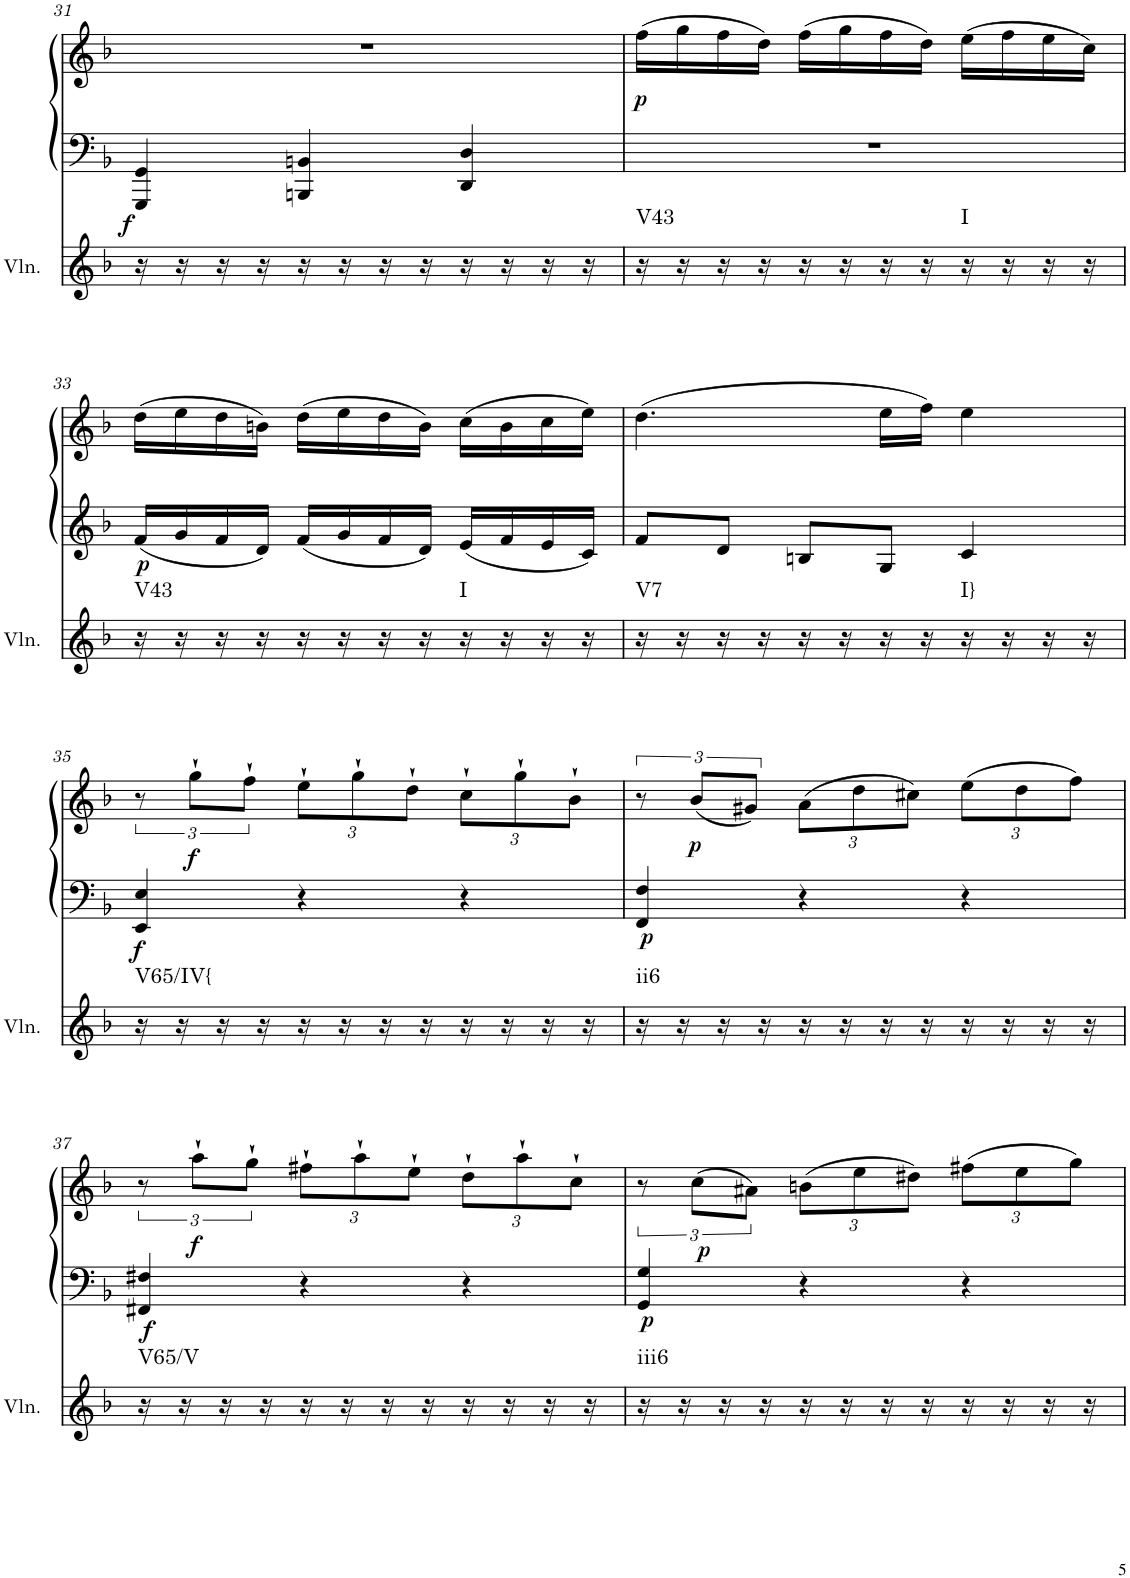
**kern	**harte	**kern	**kern	**dynam
*part2	*part2	*part1	*part1	*part1
*staff3	*	*staff2	*staff1	*staff1/2
*I"Violin	*	*I"Klavier linke Hand	*	*
*I'Vln.	*	*	*	*
!!LO:PB:g=z
*clefG2	*	*clefF4	*clefG2	*
*k[b-]	*	*k[b-]	*k[b-]	*
*M3/4	*	*M3/4	*M3/4	*
=31	=31	=31	=31	=31
!	!	!	!	!LO:DY:b=2
16r	.	4GGG/ 4GG/	2.r	f
16r	.	.	.	.
16r	.	.	.	.
16r	.	.	.	.
16r	.	4BBBn/ 4BBn/	.	.
16r	.	.	.	.
16r	.	.	.	.
16r	.	.	.	.
16r	.	4DD/ 4D/	.	.
16r	.	.	.	.
16r	.	.	.	.
16r	.	.	.	.
=32	=32	=32	=32	=32
!	!LO:H:kt=V43	!	!	!LO:DY:b
16r	N	2.r	(16ff\LL	p
16r	.	.	16gg\	.
16r	.	.	16ff\	.
16r	.	.	16dd\JJ)	.
16r	.	.	(16ff\LL	.
16r	.	.	16gg\	.
16r	.	.	16ff\	.
16r	.	.	16dd\JJ)	.
!	!LO:H:kt=I	!	!	!
16r	N	.	(16ee\LL	.
16r	.	.	16ff\	.
16r	.	.	16ee\	.
16r	.	.	16cc\JJ)	.
!!LO:LB:g=z
=33	=33	=33	=33	=33
!	!LO:H:kt=V43	!	!	!LO:DY:b=2
16r	N	16f/LL	(16dd\LL	p
16r	.	16g/	16ee\	.
16r	.	16f/	16dd\	.
16r	.	16d/JJ	16bn\JJ)	.
16r	.	16f/LL	(16dd\LL	.
16r	.	16g/	16ee\	.
16r	.	16f/	16dd\	.
16r	.	16d/JJ	16b\JJ)	.
!	!LO:H:kt=I	!	!	!
16r	N	16e/LL	(16cc\LL	.
16r	.	16f/	16b\	.
16r	.	16e/	16cc\	.
16r	.	16c/JJ	16ee\JJ)	.
=34	=34	=34	=34	=34
!	!LO:H:kt=V7	!	!	!
16r	N	8f/L	(4.dd\	.
16r	.	.	.	.
16r	.	8d/J	.	.
16r	.	.	.	.
16r	.	8Bn/L	.	.
16r	.	.	.	.
16r	.	8G/J	16ee\LL	.
16r	.	.	16ff\JJ)	.
!	!LO:H:kt=I}	!	!	!
16r	N	4c/	4ee\	.
16r	.	.	.	.
16r	.	.	.	.
16r	.	.	.	.
!!LO:LB:g=z
=35	=35	=35	=35	=35
!	!LO:H:kt=V65/IV{	!	!	!LO:DY:b=2
16r	N	4EE/ 4E/	12r	f
16r	.	.	.	.
!	!	!	!	!LO:DY:b
.	.	.	12gg`\L	f
16r	.	.	.	.
.	.	.	12ff`\J	.
16r	.	.	.	.
*	*	*	*Xbrackettup	*
16r	.	4r	12ee`\L	.
16r	.	.	.	.
.	.	.	12gg`\	.
16r	.	.	.	.
.	.	.	12dd`\J	.
16r	.	.	.	.
16r	.	4r	12cc`\L	.
16r	.	.	.	.
.	.	.	12gg`\	.
16r	.	.	.	.
.	.	.	12b-`\J	.
16r	.	.	.	.
=36	=36	=36	=36	=36
*	*	*	*brackettup	*
!	!LO:H:kt=ii6	!	!	!LO:DY:b=2
16r	N	4FF/ 4F/	12r	p
16r	.	.	.	.
!	!	!	!	!LO:DY:b
.	.	.	(12b-/L	p
16r	.	.	.	.
.	.	.	12g#X/J)	.
16r	.	.	.	.
*	*	*	*Xbrackettup	*
16r	.	4r	(12a\L	.
16r	.	.	.	.
.	.	.	12dd\	.
16r	.	.	.	.
.	.	.	12cc#X\J)	.
16r	.	.	.	.
16r	.	4r	(12ee\L	.
16r	.	.	.	.
.	.	.	12dd\	.
16r	.	.	.	.
.	.	.	12ff\J)	.
16r	.	.	.	.
!!LO:LB:g=z
=37	=37	=37	=37	=37
*	*	*	*brackettup	*
!	!LO:H:kt=V65/V	!	!	!LO:DY:b=2
16r	N	4FF#X/ 4F#X/	12r	f
16r	.	.	.	.
!	!	!	!	!LO:DY:b
.	.	.	12aa`\L	f
16r	.	.	.	.
.	.	.	12gg`\J	.
16r	.	.	.	.
*	*	*	*Xbrackettup	*
16r	.	4r	12ff#X`\L	.
16r	.	.	.	.
.	.	.	12aa`\	.
16r	.	.	.	.
.	.	.	12ee`\J	.
16r	.	.	.	.
16r	.	4r	12dd`\L	.
16r	.	.	.	.
.	.	.	12aa`\	.
16r	.	.	.	.
.	.	.	12cc`\J	.
16r	.	.	.	.
=38	=38	=38	=38	=38
*	*	*	*brackettup	*
!	!LO:H:kt=iii6	!	!	!LO:DY:b=2
16r	N	4GG/ 4G/	12r	p
16r	.	.	.	.
!	!	!	!	!LO:DY:b
.	.	.	(12cc\L	p
16r	.	.	.	.
.	.	.	12a#X\J)	.
16r	.	.	.	.
*	*	*	*Xbrackettup	*
16r	.	4r	(12bn\L	.
16r	.	.	.	.
.	.	.	12ee\	.
16r	.	.	.	.
.	.	.	12dd#X\J)	.
16r	.	.	.	.
16r	.	4r	(12ff#X\L	.
16r	.	.	.	.
.	.	.	12ee\	.
16r	.	.	.	.
.	.	.	12gg\J)	.
16r	.	.	.	.
=	=	=	=	=
*-	*-	*-	*-	*-
